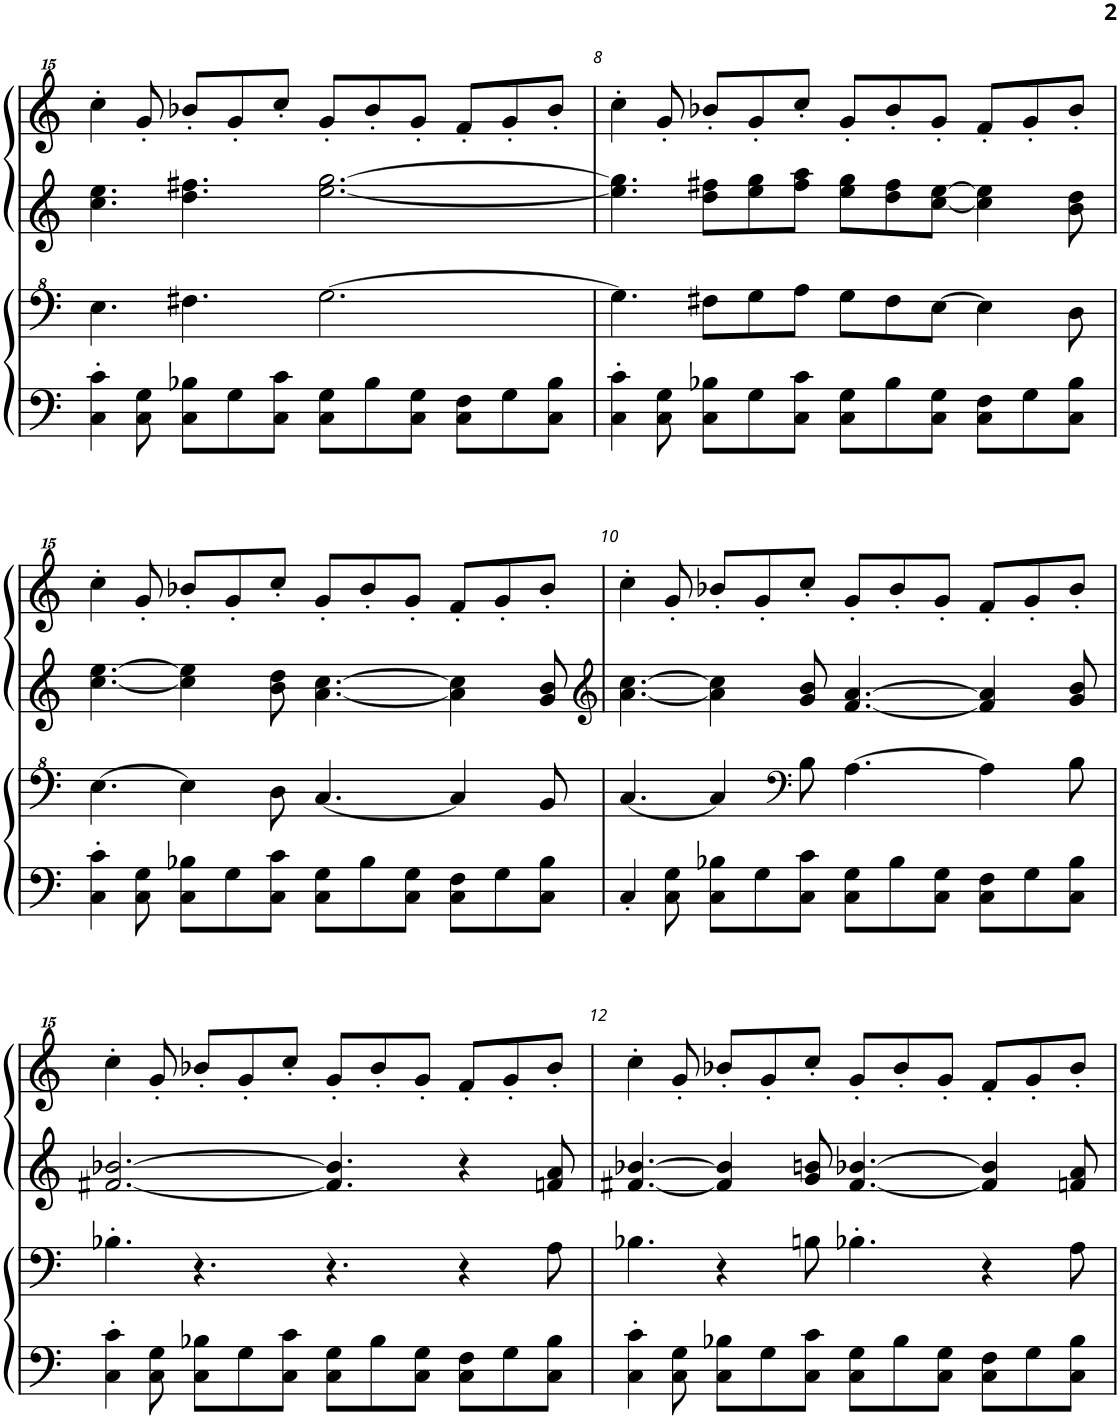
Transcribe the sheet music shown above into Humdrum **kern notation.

**kern	**kern	**kern	**kern
*part4	*part3	*part2	*part1
*staff4	*staff3	*staff2	*staff1
*I"Piano 4	*I"Piano	*I"Piano 3	*I"Piano
*I'Pno	*I'Pno	*I'Pno	*I'Pno
!!LO:PB:g=z
*clefF4	*clefF^4	*clefG2	*clefG^^2
*k[]	*k[]	*k[]	*k[]
*M12/8	*M12/8	*M12/8	*M12/8
=7	=7	=7	=7
4C\' 4c\'	4.e\	4.cc\ 4.ee\	4cccc'\
8C\ 8G\	.	.	8ggg'/
8C\ 8B-X\L	4.f#X\	4.dd\ 4.ff#X\	8bbb-X'/L
8G\	.	.	8ggg'/
8C\ 8c\J	.	.	8cccc'/J
8C\ 8G\L	[2.g\	[2.ee\ [2.gg\	8ggg'/L
8B-\	.	.	8bbb-'/
8C\ 8G\J	.	.	8ggg'/J
8C\ 8F\L	.	.	8fff'/L
8G\	.	.	8ggg'/
8C\ 8B-\J	.	.	8bbb-'/J
=8	=8	=8	=8
4C\' 4c\'	4.g\]	4.ee\] 4.gg\]	4cccc'\
8C\ 8G\	.	.	8ggg'/
8C\ 8B-X\L	8f#X\L	8dd\ 8ff#X\L	8bbb-X'/L
8G\	8g\	8ee\ 8gg\	8ggg'/
8C\ 8c\J	8a\J	8ff#\ 8aa\J	8cccc'/J
8C\ 8G\L	8g\L	8ee\ 8gg\L	8ggg'/L
8B-\	8f#\	8dd\ 8ff#\	8bbb-'/
8C\ 8G\J	[8e\J	[8cc\ [8ee\J	8ggg'/J
8C\ 8F\L	4e\]	4cc\] 4ee\]	8fff'/L
8G\	.	.	8ggg'/
8C\ 8B-\J	8d\	8b\ 8dd\	8bbb-'/J
!!LO:LB:g=z
=9	=9	=9	=9
4C\' 4c\'	[4.e\	[4.cc\ [4.ee\	4cccc'\
8C\ 8G\	.	.	8ggg'/
8C\ 8B-X\L	4e\]	4cc\] 4ee\]	8bbb-X'/L
8G\	.	.	8ggg'/
8C\ 8c\J	8d\	8b\ 8dd\	8cccc'/J
8C\ 8G\L	[4.c/	[4.a\ [4.cc\	8ggg'/L
8B-\	.	.	8bbb-'/
8C\ 8G\J	.	.	8ggg'/J
8C\ 8F\L	4c/]	4a\] 4cc\]	8fff'/L
8G\	.	.	8ggg'/
8C\ 8B-\J	8B/	8g/ 8b/	8bbb-'/J
=10	=10	=10	=10
*	*	*clefG2	*
4C'/	[4.c/	[4.a\ [4.cc\	4cccc'\
8C\ 8G\	.	.	8ggg'/
8C\ 8B-X\L	4c/]	4a\] 4cc\]	8bbb-X'/L
8G\	.	.	8ggg'/
*	*clefF4	*	*
8C\ 8c\J	8B\	8g/ 8b/	8cccc'/J
8C\ 8G\L	[4.A\	[4.f/ [4.a/	8ggg'/L
8B-\	.	.	8bbb-'/
8C\ 8G\J	.	.	8ggg'/J
8C\ 8F\L	4A\]	4f/] 4a/]	8fff'/L
8G\	.	.	8ggg'/
8C\ 8B-\J	8B\	8g/ 8b/	8bbb-'/J
!!LO:LB:g=z
=11	=11	=11	=11
4C\' 4c\'	4.B-X'\	[2.f#X/ [2.b-X/	4cccc'\
8C\ 8G\	.	.	8ggg'/
8C\ 8B-X\L	4.r	.	8bbb-X'/L
8G\	.	.	8ggg'/
8C\ 8c\J	.	.	8cccc'/J
8C\ 8G\L	4.r	4.f#/] 4.b-/]	8ggg'/L
8B-\	.	.	8bbb-'/
8C\ 8G\J	.	.	8ggg'/J
8C\ 8F\L	4r	4r	8fff'/L
8G\	.	.	8ggg'/
8C\ 8B-\J	8A\	8fn/ 8a/	8bbb-'/J
=12	=12	=12	=12
4C\' 4c\'	4.B-X\	[4.f#X/ [4.b-X/	4cccc'\
8C\ 8G\	.	.	8ggg'/
8C\ 8B-X\L	4r	4f#/] 4b-/]	8bbb-X'/L
8G\	.	.	8ggg'/
8C\ 8c\J	8Bn\	8g/ 8bn/	8cccc'/J
8C\ 8G\L	4.B-X'\	[4.f#/ [4.b-X/	8ggg'/L
8B-\	.	.	8bbb-'/
8C\ 8G\J	.	.	8ggg'/J
8C\ 8F\L	4r	4f#/] 4b-/]	8fff'/L
8G\	.	.	8ggg'/
8C\ 8B-\J	8A\	8fn/ 8a/	8bbb-'/J
=	=	=	=
*-	*-	*-	*-
